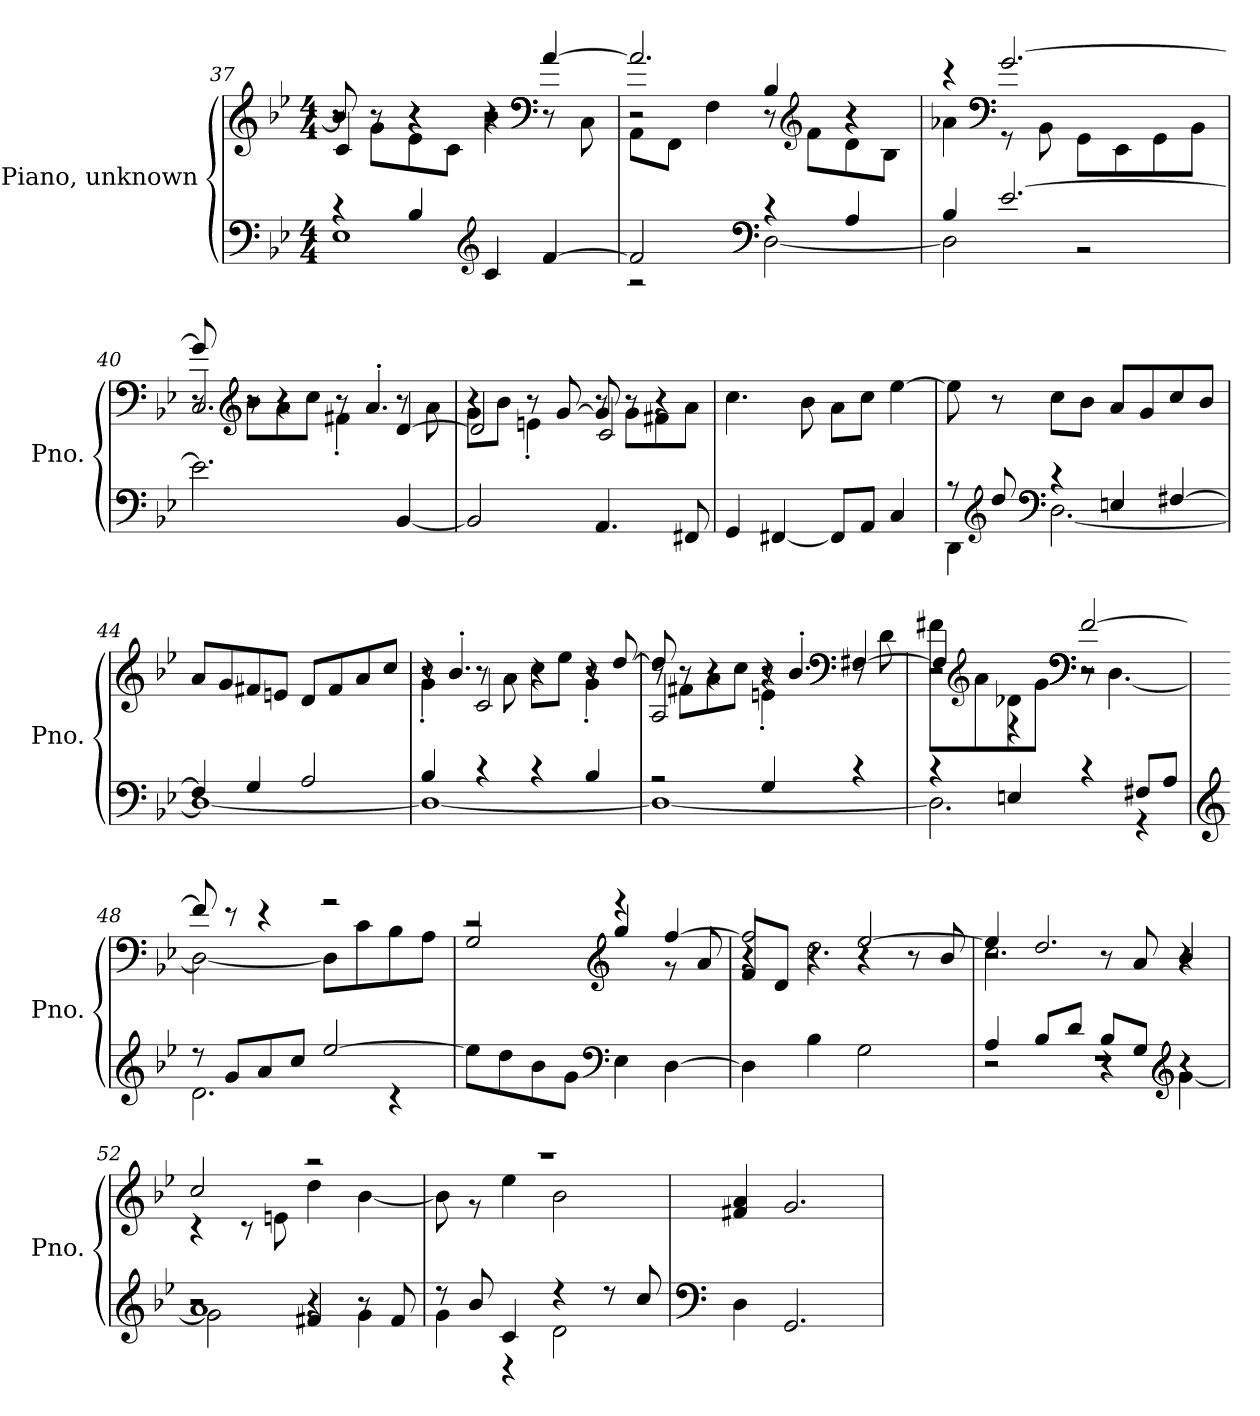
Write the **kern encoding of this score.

**kern	**kern
*part1	*part1
*staff2	*staff1
*I"Piano, unknown	*
*I'Pno.	*
!!LO:LB:g=z
*clefF4	*clefG2
*k[b-e-]	*k[b-e-]
*M4/4	*M4/4
=37	=37
*^	*^
*	*	*	*^
4r	1E-	8b-/]	8r	4c/
.	.	8r	8g\L	.
4B-/	.	4r	8e-\	4r
.	.	.	8c\J	.
*clefG2	*	*	*	*
4c/	.	4r	4b-\	2r
*	*	*clefF4	*	*
[4f/	.	[4a/	8r	.
.	.	.	8C\	.
=38	=38	=38	=38	=38
2f/]	2r	2.a/]	8AA\L	2r
.	.	.	8FF\J	.
.	.	.	4F\	.
*clefF4	*	*	*	*
4r	[2D\	.	8r	4B-/
*	*	*clefG2	*	*
.	.	.	8f\L	.
4A/	.	4r	8d\	4r
.	.	.	8B-\J	.
*	*	*	*v	*v
=39	=39	=39	=39
4B-/	2D\]	4r	4a-X\
*	*	*clefF4	*
[2.e-/	.	[2.g/	8r
.	.	.	8BB-\
.	2r	.	8GG\L
.	.	.	8EE-\
.	.	.	8GG\
.	.	.	8BB-\J
*v	*v	*	*
=40	=40	=40
*	*	*^
2.e-\]	8g/]	8r	2.C/
*	*clefG2	*	*
.	8r	8b-\L	.
.	4r	8a\	.
.	.	8cc\J	.
.	8r	4f#X'\	.
.	4.a'/	.	.
[4BB-/	.	8r	[4d/
.	.	8a\	.
!!LO:LB:g=z	!!	!!
=41	=41	=41	=41
2BB-/]	4r	8g\L	2d/]
.	.	8b-\J	.
.	8r	4en'\	.
.	[8g/	.	.
4.AA/	8g/]	8r	2c/
.	8r	8g\L	.
.	4r	8f#X\	.
8FF#X/	.	8a\J	.
*	*v	*v	*v
=42	=42
4GG/	4.cc\
[4FF#X/	.
.	8b-\
8FF#/L]	8a\L
8AA/J	8cc\J
4C/	[4ee-\
=43	=43
*^	*
8r	4DD\	8ee-\]
*clefG2	*	*
8dd/	.	8r
*clefF4	*	*
4r	[2.D\	8cc\L
.	.	8b-\J
4En/	.	8a/L
.	.	8g/
[4F#X/	.	8cc/
.	.	8b-/J
=44	=44	=44
4F#/]	1D_	8a/L
.	.	8g/
4G/	.	8f#X/
.	.	8en/J
2A/	.	8d/L
.	.	8f#/
.	.	8a/
.	.	8cc/J
!!LO:LB:g=z
=45	=45	=45
*	*	*^
*	*	*	*^
4B-/	1D_	8r	4g'\	4r
.	.	4.b-'/	.	.
4r	.	.	8r	2c/
.	.	.	8a\	.
4r	.	4r	8cc\L	.
.	.	.	8ee-\J	.
4B-/	.	8r	4g'\	4r
.	.	[8dd/	.	.
=46	=46	=46	=46	=46
2r	1D_	8dd/]	8r	2A/
.	.	8r	8f#X\L	.
.	.	4r	8a\	.
.	.	.	8cc\J	.
4G/	.	8r	4en'\	4r
.	.	4.b-'/	.	.
*	*	*clefF4	*	*
4r	.	.	8r	[4F#X/
.	.	.	8d\	.
=47	=47	=47	=47	=47
4r	2.D\]	2r	8f#X\L	4F#/]
*	*	*clefG2	*	*
.	.	.	8a\	.
4En/	.	.	8d-X\	4r
.	.	.	8g\J	.
*	*	*clefF4	*	*
4r	.	[2f#/	8r	2r
.	.	.	[4.D\	.
8F#X/L	4r	.	.	.
8A/J	.	.	.	.
*	*	*v	*v	*v
!!LO:PB:g=z
=48	=48	=48
*clefG2	*	*
*	*	*^
8r	2.d\	8f#/]	2D\_
8g/L	.	8r	.
8a/	.	4r	.
8cc/J	.	.	.
[2ee-/	.	2r	8D\L]
.	.	.	8c\
.	4r	.	8B-\
.	.	.	8A\J
*v	*v	*	*
=49	=49	=49
8ee-\L]	2r	2G/
8dd\	.	.
8b-\	.	.
8g\J	.	.
*clefF4	*clefG2	*
4E-\	4r	4gg/
[4D\	[4ff/	8r
.	.	8a/
=50	=50	=50
*	*	*^
4D\]	2ff/]	4r	8f/L
.	.	.	8d/J
4B-\	.	2.dd\	4r
2G\	[2ee-/	.	4r
.	.	.	8r
.	.	.	8b-/
=51	=51	=51	=51
*^	*	*	*
*	*^	*	*	*
1r	2r	4A/	4ee-/]	2.cc\	2r
.	.	8B-/L	2.dd/	.	.
.	.	8d/J	.	.	.
.	4r	8B-/L	.	.	8r
.	.	8G/J	.	.	8a/
*clefG2	*	*	*	*	*
.	[4g\	4r	.	4r	4b-/
*	*	*	*	*v	*v
=52	=52	=52	=52	=52
1a	2g\]	2r	2cc/	4r
.	.	.	.	8r
.	.	.	.	8en\
.	4r	4f#X/	2r	4dd\
.	4g\	8r	.	[4b-\
.	.	8f#/	.	.
*	*v	*v	*	*
!!LO:LB:g=z	!!
=53	=53	=53	=53
8r	4g\	1r	8b-\]
8b-/	.	.	8r
4c/	4r	.	4ee-\
4r	2d\	.	2b-\
8r	.	.	.
8cc/	.	.	.
*v	*v	*	*
*	*v	*v
=54	=54
*clefF4	*
4D\	4f#X/ 4a/
2.GG/	2.g/
=	=
*-	*-
